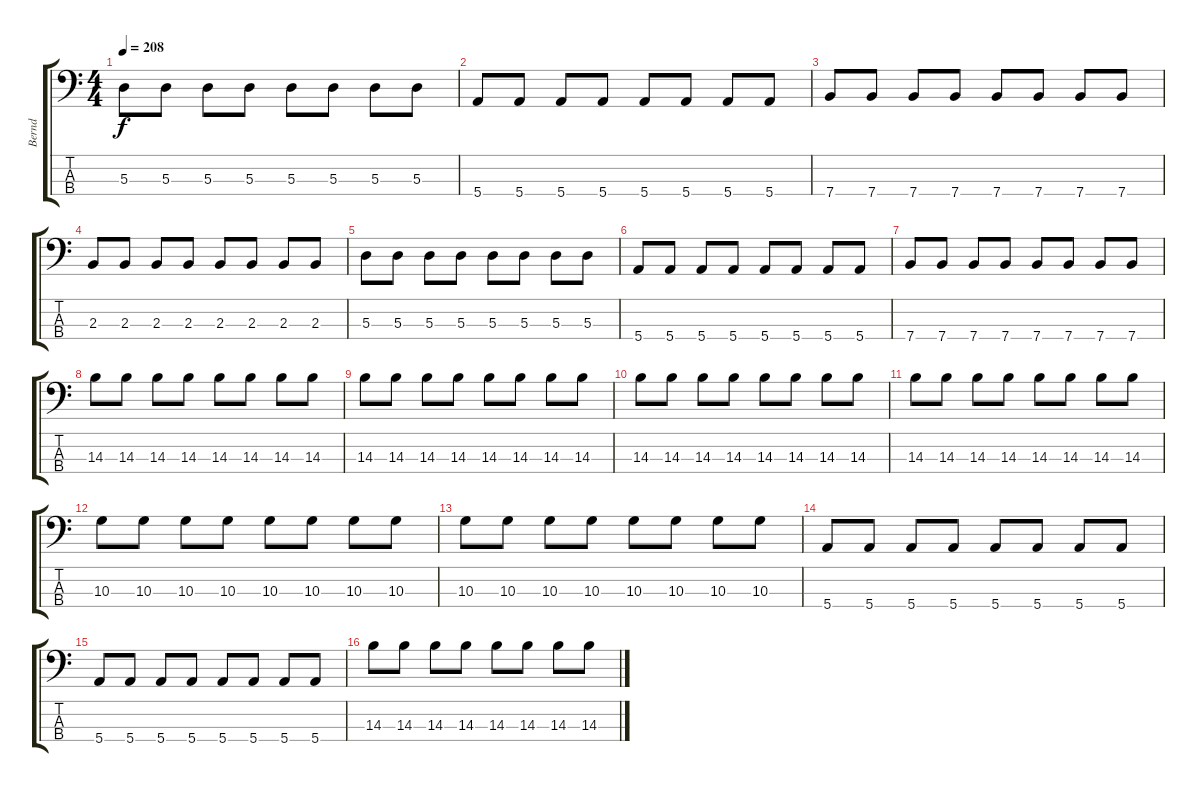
\track ("Bernd" "Bernd") {instrument electricbassfinger}
\staff {score tabs}
\tuning (G2 D2 A1 E1) {hide}
\ts (4 4)
\tempo 208
\clef f4
\ks c
5.3.8{dy f} 5.3.8 5.3.8 5.3.8 5.3.8 5.3.8 5.3.8 5.3.8 |
5.4.8 5.4.8 5.4.8 5.4.8 5.4.8 5.4.8 5.4.8 5.4.8 |
7.4.8 7.4.8 7.4.8 7.4.8 7.4.8 7.4.8 7.4.8 7.4.8 |
2.3.8 2.3.8 2.3.8 2.3.8 2.3.8 2.3.8 2.3.8 2.3.8 |
5.3.8 5.3.8 5.3.8 5.3.8 5.3.8 5.3.8 5.3.8 5.3.8 |
5.4.8 5.4.8 5.4.8 5.4.8 5.4.8 5.4.8 5.4.8 5.4.8 |
7.4.8 7.4.8 7.4.8 7.4.8 7.4.8 7.4.8 7.4.8 7.4.8 |
14.3.8{volume 14} 14.3.8 14.3.8 14.3.8 14.3.8 14.3.8 14.3.8 14.3.8 |
14.3.8 14.3.8 14.3.8 14.3.8 14.3.8 14.3.8 14.3.8 14.3.8 |
14.3.8 14.3.8 14.3.8 14.3.8 14.3.8 14.3.8 14.3.8 14.3.8 |
14.3.8 14.3.8 14.3.8 14.3.8 14.3.8 14.3.8 14.3.8 14.3.8 |
10.3.8 10.3.8 10.3.8 10.3.8 10.3.8 10.3.8 10.3.8 10.3.8 |
10.3.8 10.3.8 10.3.8 10.3.8 10.3.8 10.3.8 10.3.8 10.3.8 |
5.4.8 5.4.8 5.4.8 5.4.8 5.4.8 5.4.8 5.4.8 5.4.8 |
5.4.8 5.4.8 5.4.8 5.4.8 5.4.8 5.4.8 5.4.8 5.4.8 |
14.3.8{volume 14} 14.3.8 14.3.8 14.3.8 14.3.8 14.3.8 14.3.8 14.3.8
